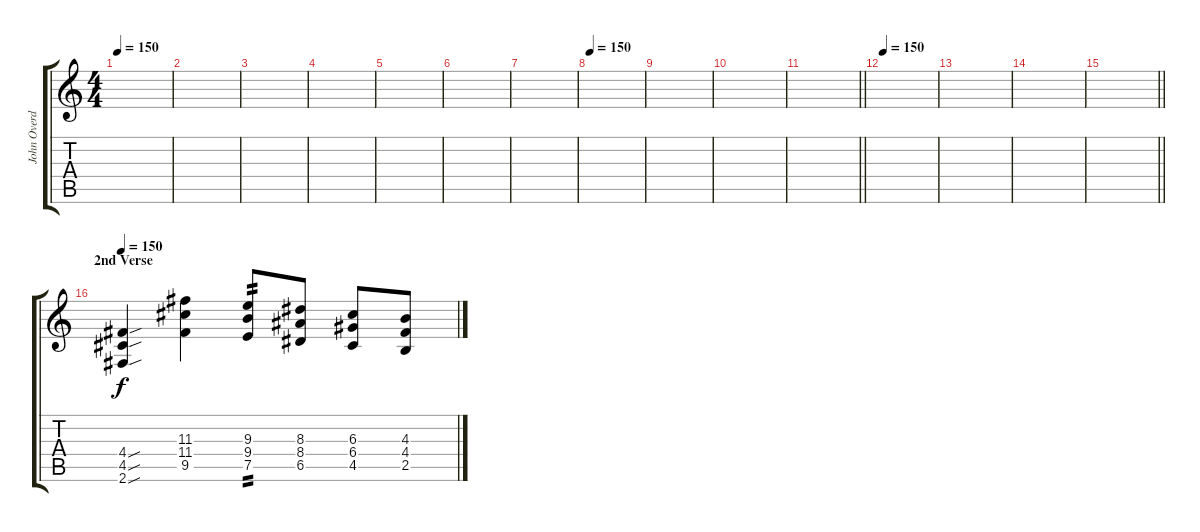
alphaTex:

\track ("John Overdubs" "John Overd") {instrument distortionguitar}
\staff {score tabs}
\tuning (E4 B3 G3 D3 A2 E2) {hide}
\ts (4 4)
\tempo 150
\clef g2
\ks c
|
|
|
|
|
|
|
\tempo 150
|
|
|
\barLineRight lightlight
|
\tempo 150
|
|
|
\barLineRight lightlight
|
\section ("" "2nd Verse")
\tempo 150
(4.4{sou} 4.5{sou} 2.6{sou}).4 (11.3 11.4 9.5).4 (9.3 9.4 7.5).8{tp 2} (8.3 8.4 6.5).8 (6.3 6.4 4.5).8 (4.3 4.4 2.5).8
